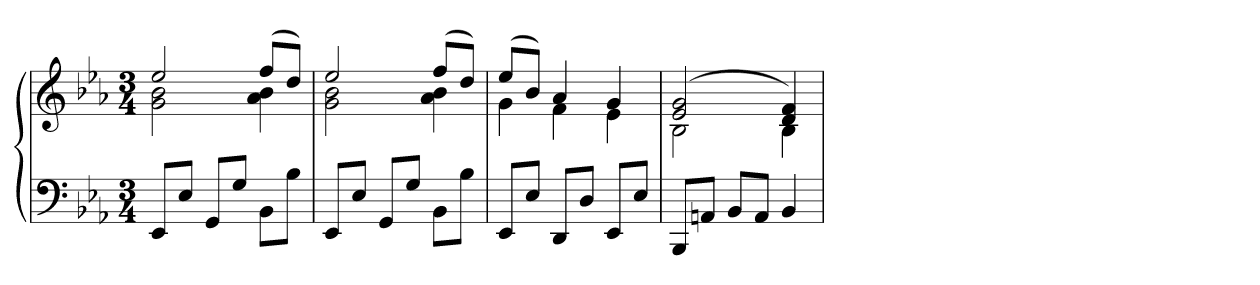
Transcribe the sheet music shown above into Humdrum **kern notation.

**kern	**kern
*part1	*part1
*staff2	*staff1
*clefF4	*clefG2
*k[b-e-a-]	*k[b-e-a-]
*M3/4	*M3/4
=	=
*	*^
8EE-L	2ee-	2g 2b-
8E-J	.	.
8GGL	.	.
8GJ	.	.
8BB-L	(8ffL	4a- 4b-
8B-J	8ddJ)	.
=	=	=
8EE-L	2ee-	2g 2b-
8E-J	.	.
8GGL	.	.
8GJ	.	.
8BB-L	(8ffL	4a- 4b-
8B-J	8ddJ)	.
=	=	=
8EE-L	(8ee-L	4g
8E-J	8b-J)	.
8DDL	4a-	4f
8DJ	.	.
8EE-L	4g	4e-
8E-J	.	.
=	=	=
8BBB-L	(2e- 2g	2B-
8AAnJ	.	.
8BB-L	.	.
8AAJ	.	.
4BB-	4d 4f)	4B-
*	*v	*v
=	=
*-	*-
